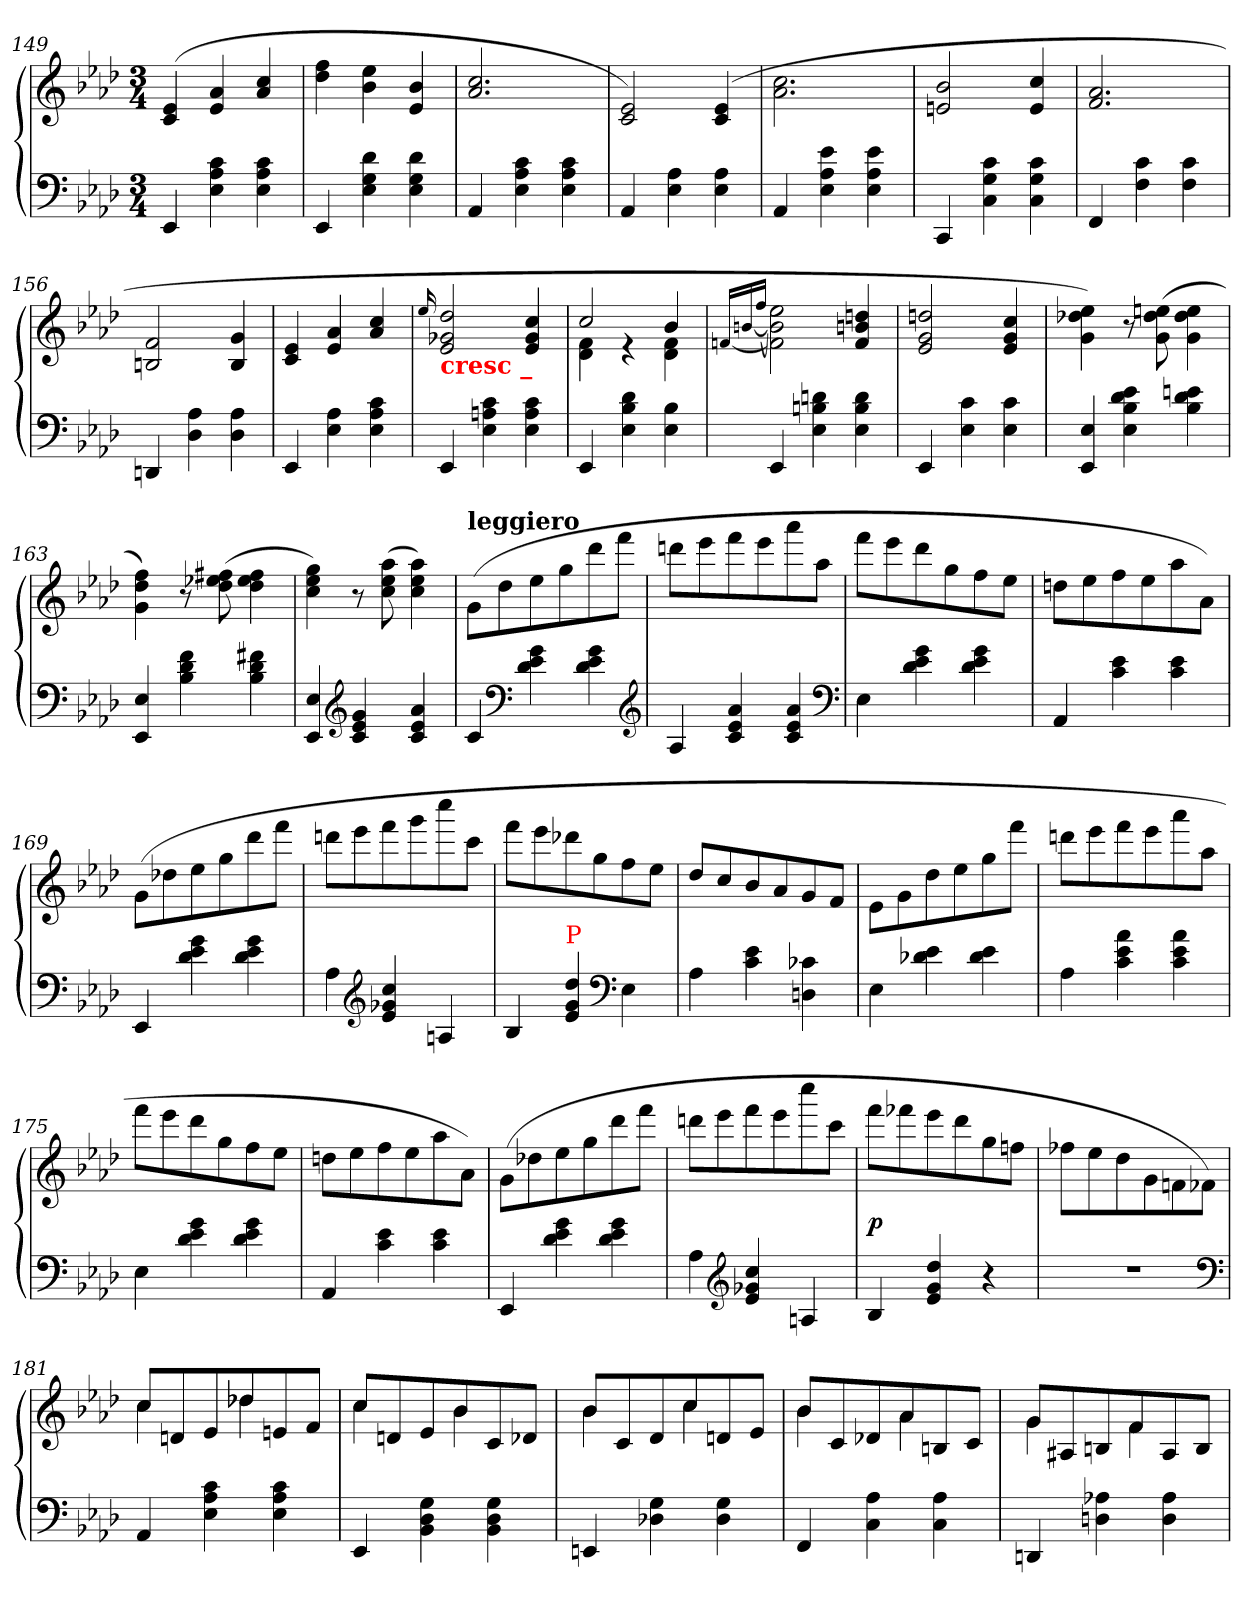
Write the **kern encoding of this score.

**kern	**kern	**dynam
*part1	*part1	*part1
*staff2	*staff1	*staff1/2
*clefF4	*clefG2	*
*k[b-e-a-d-]	*k[b-e-a-d-]	*
*A-:	*A-:	*
*M3/4	*M3/4	*
=149	=149	=149
4EE-	(>4e- 4c	.
4c 4A- 4E-	4a- 4e-	.
4c 4A- 4E-	4cc/ 4a-/	.
=150	=150	=150
4EE-	4ff 4dd-	.
4d- 4G 4E-	4ee- 4b-	.
4d- 4G 4E-	4b- 4e-	.
=151	=151	=151
4AA-	2.cc/ 2.a-/	.
4c 4A- 4E-	.	.
4c 4A- 4E-	.	.
=152	=152	=152
4AA-	2e- 2c)	.
4A- 4E-	.	.
4A- 4E-	(>4e- 4c	.
=153	=153	=153
4AA-	2.cc 2.a-	.
4e- 4A- 4E-	.	.
4e- 4A- 4E-	.	.
=154	=154	=154
4CC	2b- 2en	.
4c 4G 4C	.	.
4c 4G 4C	4cc 4e	.
=155	=155	=155
4FF	2.a- 2.f	.
4c 4F	.	.
4c 4F	.	.
=156	=156	=156
4DDn	2f 2Bn	.
4A- 4D-	.	.
4A- 4D-	4g 4B	.
=157	=157	=157
4EE-	4e- 4c	.
4A- 4E-	4a- 4e-	.
4c 4A- 4E-	4cc/ 4a-/	.
=158	=158	=158
.	16qqee-/	.
!	!LO:TX:b:B:color=red:t=cresc _	!
4EE-	2dd- 2g-X 2e-	.
4c 4An 4E-	.	.
4c 4A 4E-	4cc 4g- 4e-	.
=159	=159	=159
*	*^	*
4EE-	2cc	4f 4d-	.
4d- 4B- 4E-	.	4r	.
4B- 4E-	4b-	4f 4d-	.
*	*v	*v	*
=160	=160	=160
.	[16qqfn/LL	.
.	[16qqbn	.
.	(<16qqffJJ	.
4EE-	2ee- 2b] 2f])	.
4dn 4Bn 4E-	.	.
4d 4B 4E-	4ddn 4b 4f	.
=161	=161	=161
4EE-	2ddn 2g 2e-	.
4c 4E-	.	.
4c 4E-	4cc 4g 4e-	.
=162	=162	=162
4E- 4EE-	4ee- 4dd-X 4g)	.
4e- 4d- 4B- 4E-	8r	.
.	(>8een 8dd- 8g	.
4en 4d- 4B-	4ee 4dd- 4g	.
=163	=163	=163
4E- 4EE-	4ff 4dd- 4g)	.
4f 4d- 4B-	8r	.
.	(>8ff#X 8ee-X 8dd-	.
4f#X 4d- 4B-	4ff# 4ee- 4dd-	.
=164	=164	=164
4E- 4EE-	4gg 4ee- 4cc)	.
*clefG2	*	*
4g 4e- 4c	8r	.
.	(>8aa- 8ee- 8cc	.
4a- 4e- 4c	4aa- 4ee- 4cc)	.
=165	=165	=165
!	!LO:TX:a:B:t=leggiero	!
4c	(>8gL	.
.	8dd-	.
*clefF4	*	*
4g 4e- 4d-	8ee-	.
.	8gg	.
4g 4e- 4d-	8ddd-	.
.	8fffJ	.
*clefG2	*	*
=166	=166	=166
4A-	8dddnL	.
.	8eee-	.
4a- 4e- 4c	8fff	.
.	8eee-	.
4a- 4e- 4c	8aaa-	.
.	8aa-J	.
*clefF4	*	*
=167	=167	=167
4E-	8fffL	.
.	8eee-	.
4g 4e- 4d-	8ddd-	.
.	8gg	.
4g 4e- 4d-	8ff	.
.	8ee-J	.
=168	=168	=168
4AA-	8ddnL	.
.	8ee-	.
4e- 4c	8ff	.
.	8ee-	.
4e- 4c	8aa-	.
.	8a-J)	.
=169	=169	=169
4EE-	(8gL	.
.	8dd-X	.
4g 4e- 4d-	8ee-	.
.	8gg	.
4g 4e- 4d-	8ddd-	.
.	8fffJ	.
=170	=170	=170
4A-	8dddnL	.
.	8eee-	.
*clefG2	*	*
4cc 4g-X 4e-	8fff	.
.	8ggg	.
4An	8cccc	.
.	8cccJ	.
=171	=171	=171
4B-	8fffL	.
.	8eee-	.
!LO:TX:a:color=red:t=P	!	!
4dd- 4g 4e-	8ddd-X	.
.	8gg	.
*clefF4	*	*
4E-\	8ff	.
.	8ee-J	.
=172	=172	=172
4A-	8dd-/L	.
.	8cc/	.
4e- 4c	8b-/	.
.	8a-/	.
4c-X 4Dn	8g/	.
.	8f/J	.
=173	=173	=173
4E-	8e-L	.
.	8g	.
4e- 4d-X	8dd-	.
.	8ee-	.
4e- 4d-	8gg	.
.	8fffJ	.
=174	=174	=174
4A-	8dddnL	.
.	8eee-	.
4a- 4e- 4c	8fff	.
.	8eee-	.
4a- 4e- 4c	8aaa-	.
.	8aa-J	.
=175	=175	=175
4E-	8fffL	.
.	8eee-	.
4g 4e- 4d-	8ddd-	.
.	8gg	.
4g 4e- 4d-	8ff	.
.	8ee-J	.
=176	=176	=176
4AA-	8ddnL	.
.	8ee-	.
4e- 4c	8ff	.
.	8ee-	.
4e- 4c	8aa-	.
.	8a-J)	.
=177	=177	=177
4EE-	(>8gL	.
.	8dd-X	.
4g 4e- 4d-	8ee-	.
.	8gg	.
4g 4e- 4d-	8ddd-	.
.	8fffJ	.
=178	=178	=178
4A-	8dddnL	.
.	8eee-	.
*clefG2	*	*
4cc 4g-X 4e-	8fff	.
.	8eee-	.
4An	8cccc	.
.	8cccJ	.
=179	=179	=179
4B-	8fffL	p
.	8fff-X	.
4dd- 4g 4e-	8eee-	.
.	8ddd-	.
4r	8gg	.
.	8ffnJ	.
=180	=180	=180
2.rdd	8ff-XL	.
.	8ee-	.
.	8dd-	.
.	8g	.
.	8fn	.
.	8f-XJ)	.
*clefF4	*	*
=181	=181	=181
*	*^	*
4AA-	8ccL	4cc\	.
.	8dn	.	.
4c 4A- 4E-	8e-/	8ryy	.
.	8dd-X	4dd-X\	.
4c 4A- 4E-	8en	.	.
.	8fJ	8ryy	.
=182	=182	=182	=182
4EE-	8ccL	4cc\	.
.	8dn/	.	.
4G 4D- 4BB-	8e-	8ryy	.
.	8b-	4b-\	.
4G 4D- 4BB-	8c	.	.
.	8d-XJ	8ryy	.
=183	=183	=183	=183
4EEn	8b-L	4b-\	.
.	8c/	.	.
4G 4D-X	8d-	8ryy	.
.	8cc	4cc\	.
4G 4D-	8dn	.	.
.	8e-J	8ryy	.
=184	=184	=184	=184
4FF	8b-L	4b-\	.
.	8c/	.	.
4A- 4C	8d-X	8ryy	.
.	8a-	4a-\	.
4A- 4C	8Bn	.	.
.	8cJ	8ryy	.
=185	=185	=185	=185
4DDn	8gL	4g\	.
.	8A#X	.	.
4A-X 4Dn	8Bn/	8ryy	.
.	8f	4f\	.
4A- 4D	8A#	.	.
.	8BJ	8ryy	.
*	*v	*v	*
=	=	=
*-	*-	*-
